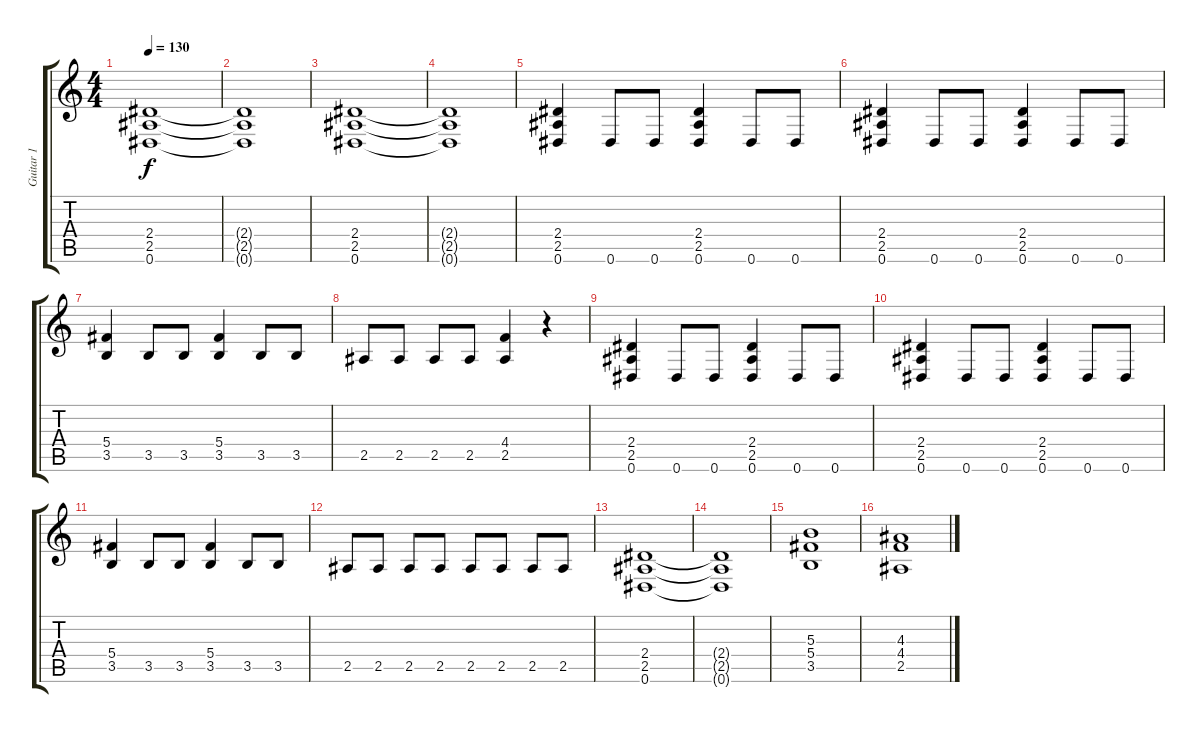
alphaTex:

\track ("Guitar 1" "Guitar 1") {instrument distortionguitar}
\staff {score tabs}
\tuning (Eb4 Bb3 Gb3 Db3 Ab2 Eb2) {hide}
\ts (4 4)
\tempo 130
\clef g2
\ks c
(2.4 2.5 0.6).1{dy f volume 10} |
(2.4{t} 2.5{t} 0.6{t}).1 |
(2.4 2.5 0.6).1 |
(2.4{t} 2.5{t} 0.6{t}).1 |
(2.4 2.5 0.6).4{volume 16} 0.6.8 0.6.8 (2.4 2.5 0.6).4 0.6.8 0.6.8 |
(2.4 2.5 0.6).4 0.6.8 0.6.8 (2.4 2.5 0.6).4 0.6.8 0.6.8 |
(5.4 3.5).4 3.5.8 3.5.8 (5.4 3.5).4 3.5.8 3.5.8 |
2.5.8 2.5.8 2.5.8 2.5.8 (4.4 2.5).4 r.4 |
(2.4 2.5 0.6).4{volume 16} 0.6.8 0.6.8 (2.4 2.5 0.6).4 0.6.8 0.6.8 |
(2.4 2.5 0.6).4 0.6.8 0.6.8 (2.4 2.5 0.6).4 0.6.8 0.6.8 |
(5.4 3.5).4 3.5.8 3.5.8 (5.4 3.5).4 3.5.8 3.5.8 |
2.5.8 2.5.8 2.5.8 2.5.8 2.5.8 2.5.8 2.5.8 2.5.8 |
(2.4 2.5 0.6).1 |
(2.4{t} 2.5{t} 0.6{t}).1 |
(5.3 5.4 3.5).1 |
(4.3 4.4 2.5).1
